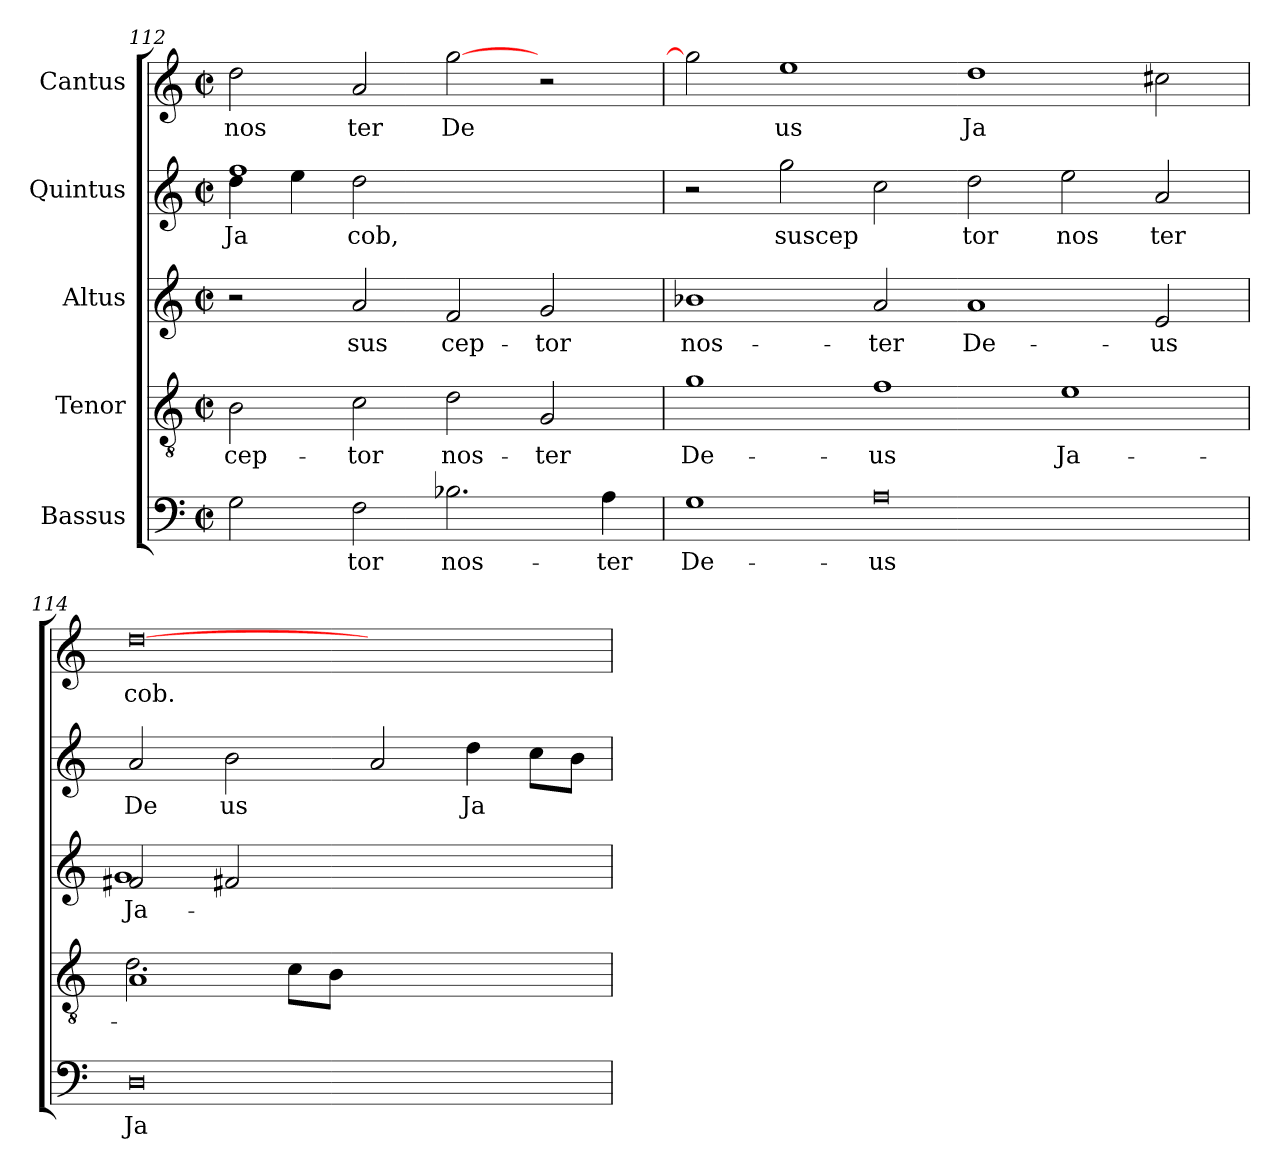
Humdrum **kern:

**kern	**text	**kern	**text	**kern	**text	**kern	**text	**kern	**text
*part5	*part5	*part4	*part4	*part3	*part3	*part2	*part2	*part1	*part1
*staff5	*staff5	*staff4	*staff4	*staff3	*staff3	*staff2	*staff2	*staff1	*staff1
*I"Bassus	*	*I"Tenor	*	*I"Altus	*	*I"Quintus	*	*I"Cantus	*
*clefF4	*	*clefGv2	*	*clefG2	*	*clefG2	*	*clefG2	*
*M2/2	*	*M2/2	*	*M2/2	*	*M2/2	*	*M2/2	*
*met(c|)	*	*met(c|)	*	*met(c|)	*	*met(c|)	*	*met(c|)	*
=112	=112	=112	=112	=112	=112	=112	=112	=112	=112
!	!	!	!LO:LY:b:cj	!	!	!	!LO:LY:b:cj	!	!LO:LY:b:cj
*	*	*	*	*	*	*^	*	*	*
2G\	.	2B\	-cep-	2r	.	1ff	4dd\	Ja	2dd\	nos
.	.	.	.	.	.	.	4ee\	.	.	.
!	!LO:LY:b:cj	!	!LO:LY:b:cj	!	!LO:LY:b:cj	!	!	!LO:LY:b:cj	!	!LO:LY:b:cj
2F\	-tor	2c\	-tor	2a/	sus	.	2dd\	cob,	2a/	ter
!	!LO:LY:b:cj	!	!LO:LY:b:cj	!	!LO:LY:b:cj	!	!	!	!	!LO:LY:b
2.B-X\	nos-	2d\	nos-	2f/	cep-	1ryy	1ryy	.	[>2gg\	De
!	!	!	!LO:LY:b:cj	!	!LO:LY:b:cj	!	!	!	!	!
.	.	2G/	-ter	2g/	-tor	.	.	.	2r	.
!	!LO:LY:b:cj	!	!	!	!	!	!	!	!	!
4A\	-ter	.	.	.	.	.	.	.	.	.
*	*	*	*	*	*	*v	*v	*	*	*
=113	=113	=113	=113	=113	=113	=113	=113	=113	=113
!	!LO:LY:b:cj	!	!LO:LY:b:cj	!	!LO:LY:b:cj	!	!	!	!
1G	De-	1g	De-	1b-X	nos-	2r	.	2gg\]	.
!	!	!	!	!	!	!	!LO:LY:b:cj	!	!LO:LY:b:cj
.	.	.	.	.	.	2gg\	suscep	1ee	us
!	!LO:LY:b:cj	!	!LO:LY:b:cj	!	!LO:LY:b:cj	!	!	!	!
0A	-us	1f	-us	2a/	-ter	2cc\	.	.	.
!	!	!	!	!	!LO:LY:b:cj	!	!LO:LY:b:cj	!	!LO:LY:b:cj
.	.	.	.	1a	De-	2dd\	tor	1dd	Ja
!	!	!	!LO:LY:b:cj	!	!	!	!LO:LY:b:cj	!	!
.	.	1e	Ja-	.	.	2ee\	nos	.	.
!	!	!	!	!	!LO:LY:b:cj	!	!LO:LY:b:cj	!	!
.	.	.	.	2e/	-us	2a/	ter	2cc#X\	.
=114	=114	=114	=114	=114	=114	=114	=114	=114	=114
!LO:N:vis=0	!LO:LY:b:cj	!	!	!	!LO:LY:b:cj	!	!LO:LY:b:cj	!LO:N:vis=0	!LO:LY:b:cj
*	*	*^	*	*^	*	*	*	*	*
1D	Ja-	1A	2.d\	.	2f#X/	1g	Ja-	2a/	De	[>1dd	cob.
!	!	!	!	!	!	!	!	!	!LO:LY:b:cj	!	!
.	.	.	.	.	2f#X/	.	.	2b\	us	.	.
.	.	.	8c\L	.	.	.	.	.	.	.	.
.	.	.	8B\J	.	.	.	.	.	.	.	.
1ryy	.	1ryy	1ryy	.	1ryy	1ryy	.	2a/	.	1ryy	.
!	!	!	!	!	!	!	!	!	!LO:LY:b:cj	!	!
.	.	.	.	.	.	.	.	4dd\	Ja	.	.
.	.	.	.	.	.	.	.	8cc\L	.	.	.
.	.	.	.	.	.	.	.	8b\J	.	.	.
*	*	*v	*v	*	*	*	*	*	*	*	*
*	*	*	*	*v	*v	*	*	*	*	*
=	=	=	=	=	=	=	=	=	=
*-	*-	*-	*-	*-	*-	*-	*-	*-	*-
